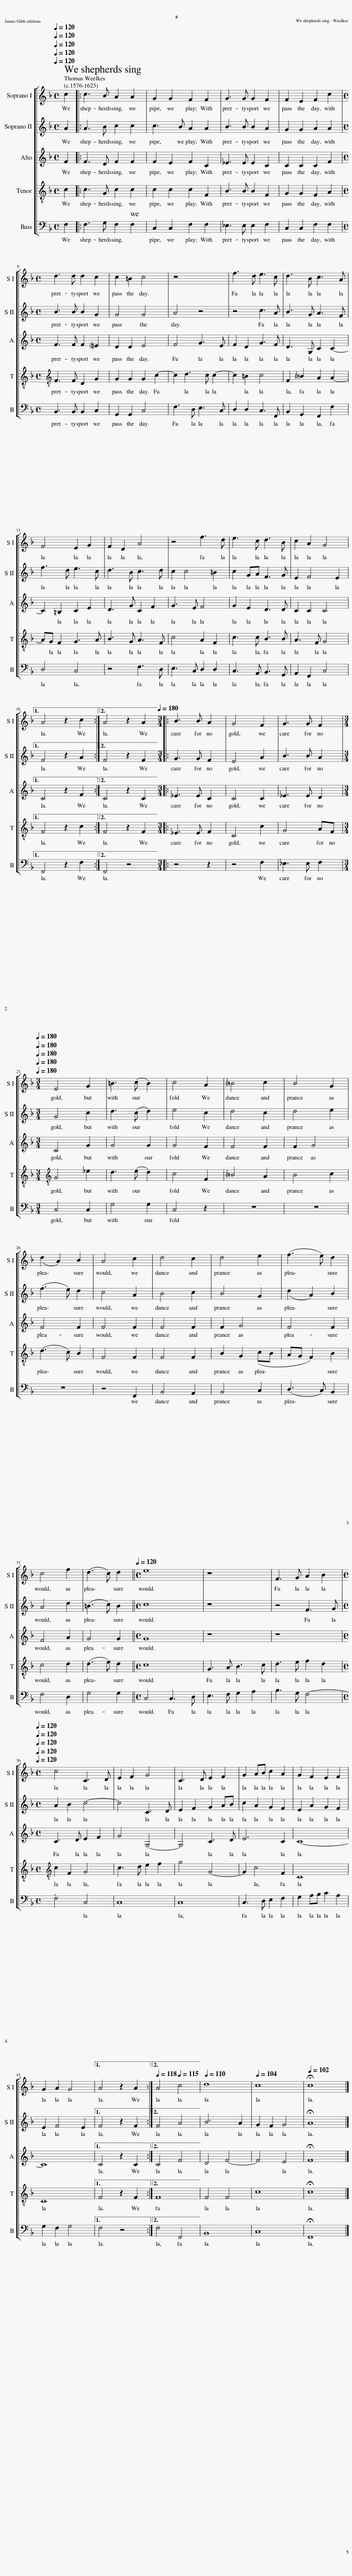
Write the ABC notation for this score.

X:1
%%score [ 1 2 3 4 5 ]
L:1/8
Q:1/4=120
M:4/4
I:linebreak $
K:F
V:1 treble
V:2 treble
V:3 treble
V:4 treble-8
V:5 bass
V:1
 c2 |: c3 B A2 A2 | G2 G2 F2 F2 | G3 G G2 F2 | F2 E2 F2 c2 |$ %5
[M:4/4] d3 d d2 c2 | c2 =B2 c4 | z8 | f3 d e3 c | d3 B c3 A |$ %10
 F4 E2 G2 | F2 D2 A4 | z4 f3 d | e3 c d3 B | c2 A2 G4 |1$ %15
 A4 z2 c2 :|2 A4 z2 A2 |:[M:3/4][Q:1/4=180] B3 B A2 | G4 F2 | G3 G F2 |$ %20
[M:3/4][Q:1/4=180][Q:1/4=180][Q:1/4=180][Q:1/4=180][Q:1/4=180] E4 G2 | =B3 (c B2) | c4 A2 | !courtesy!_B4 c2 | B4 G2 |$ %25
 (d2 A2) B2 | A4 c2 | d4 c2 | d4 e2 | (f3 e) d2 |$ %30
 c4 f2 | (d3 c) d2 ||[M:4/4][Q:1/4=120] e8 | z8 | F3 G A2 B2 |$ %35
[M:4/4][Q:1/4=120][Q:1/4=120][Q:1/4=120][Q:1/4=120][Q:1/4=120] c4 C3 D | E2 F2 G4 | C3 D E2 F2 | G2 AB c2 A2 | G2 F2 E2 F2 |$ %40
 G2 A2 G4 |1 A4 z2 A2 :|2[Q:1/4=118] A4[Q:1/4=115] c4 ||[Q:1/4=110] d8 |[Q:1/4=104] c8 | %45
[Q:1/4=102] !fermata!c8 |] %46
V:2
 A2 |: A3 B c2 c2 | c3 B A2 A2 | B3 B B2 A2 | G2 G2 A2 A2 |$ %5
[M:4/4] B3 B B2 G2 | G4 G4 | A4 z4 | z4 c3 A | B3 G A3 F |$ %10
 f3 d e3 c | d3 B c3 d | c2 c4 =B2 | c2 GA F3 G | E2 F4 E2 |1$ %15
 F4 z2 A2 :|2 F4 z2 F2 |:[M:3/4] G3 G F2 | E4 A2 | B3 B A2 |$ %20
[M:3/4] G4 c2 | d3 (c d2) | e4 c2 | d4 c2 | d4 e2 |$ %25
 (f3 e) d2 | c4 A2 | B4 c2 | B4 G2 | (d2 A2) B2 |$ %30
 A4 d2 | (=B3 c) B2 ||[M:4/4] c8 | z8 | z4 F3 G |$ %35
[M:4/4] A2 B2 c4- | c4 C3 D | E2 F2 G2 AB | c2 A2 G2 F2 | E2 A2 G2 F2 |$ %40
 E2 F4 E2 |1 F4 z2 F2 :|2 F4 A4 || B6 A2 | G2 F2 G4 | %45
 !fermata!A8 |] %46
V:3
 F2 |: F3 D F2 F2 | F2 E2 F2 C2 | _E3 E E2 C2 | C2 C2 C2 F2 |$ %5
[M:4/4] F3 F F2 !courtesy!=E2 | D2 D2 E4 | F4 G3 E | F2 D2 G3 F | D3 G, C2 C2- |$ %10
 C2 =B,2 C2 E2 | D3 G C2 F2 | G3 E F4 | G2 E2 D3 D | C2 C2 C4 |1$ %15
 C4 z2 F2 :|2 C4 z2 C2 |:[M:3/4] _E3 E C2 | C4 C2 | _E3 E D2 |$ %20
[M:3/4] C4 G2 | G4 G2 | G4 F2 | F4 F2 | F2 G4 |$ %25
 F4 F2 | F4 F2 | F4 F2 | F2 G4 | F4 F2 |$ %30
 F4 A2 | G4 G2 ||[M:4/4] G8 | z8 | z8 |$ %35
[M:4/4] C3 D E2 F2 | G4 G,4- | G,4 C3 D | E6 C2 | C8- |$ %40
 C8 |1 C4 z2 C2 :|2 C4 F4 || D4 F4- | F4 E4 | %45
 !fermata!F8 |] %46
V:4
 c2 |: c3 G c2 c2 | c2 c2 c2 F2 | B3 B B2 F2 | G2 G2 F2 A2 |$ %5
[M:4/4][K:treble-8] F3 F D2 G2 | G2 G2 G2 c2- | c2 d3 c c2- | c2 =B2 c4 | F2 !courtesy!_B2 A2 A2- |$ %10
 AG F2 G3 A | B3 G A3 F | c4 A2 F2 | c3 c B3 B | A3 F G4 |1$ %15
 F4 z2 c2 :|2 F4 z2 F2 |:[M:3/4] _E3 E F2 | C4 c2 | G4 AF |$ %20
[M:3/4][K:treble-8] G4 _e2 | d3 (e d2) | c4 F2 | !courtesy!_B4 A2 | B4 c2 |$ %25
 (d3 c) B2 | F4 F2 | F4 F2 | B2 G2 (cB | AG F2) B2 |$ %30
 c4 d2 | (d3 e) d2 ||[M:4/4] c8 | G3 A B3 c | d3 e f2 d2 |$ %35
[M:4/4][K:treble-8] c2 F2 G4 | c3 d e2 f2 | g4 G4- | G2 c4 F2 | C8 |$ %40
 C8 |1 F4 z2 F2 :|2 F8 || F4 F4 | c8 | %45
 !fermata!c8 |] %46
V:5
 F,2 |: F,3 G, F,2 F,2 | C,2 C,2 F,2 F,2 | _E,3 E, E,2 F,2 | C,2 C,2 F,2 F,2 |$ %5
[M:4/4] B,,3 B,, B,,2 C,2 | G,,2 G,,2 C,4 | F,3 D, E,3 C, | D,2 D,2 C,3 F,, | B,,2 G,,2 F,,2 F,2 |$ %10
 D,4 C,4 | z4 F,3 D, | E,3 C, D,2 D,2 | C,3 A,, B,,3 G,, | A,,2 F,,2 C,4 |1$ %15
 F,,4 z2 F,2 :|2 F,,4 z4 |:[M:3/4] z4 z2 | z4 F,2 | _E,3 E, F,2 |$ %20
[M:3/4] C,4 C,2 | G,4 G,2 | C,4 z2 | z6 | z6 |$ %25
 z6 | z4 F,,2 | B,,4 A,,2 | B,,4 C,2 | (D,3 C,) B,,2 |$ %30
 F,4 D,2 | G,4 G,2 ||[M:4/4] C,4 C,3 D, | E,3 F, G,2 A,2 | B,3 G, F,4- |$ %35
[M:4/4] F,4 C,4 | C,8 | C,8 | C,3 D, E,2 F,2 | G,2 A,B, C2 A,2 |$ %40
 G,2 F,2 G,4 |1 F,4 z4 :|2 F,4 F,,4 || B,,8 | C,8 | %45
 !fermata!F,,8 |] %46
